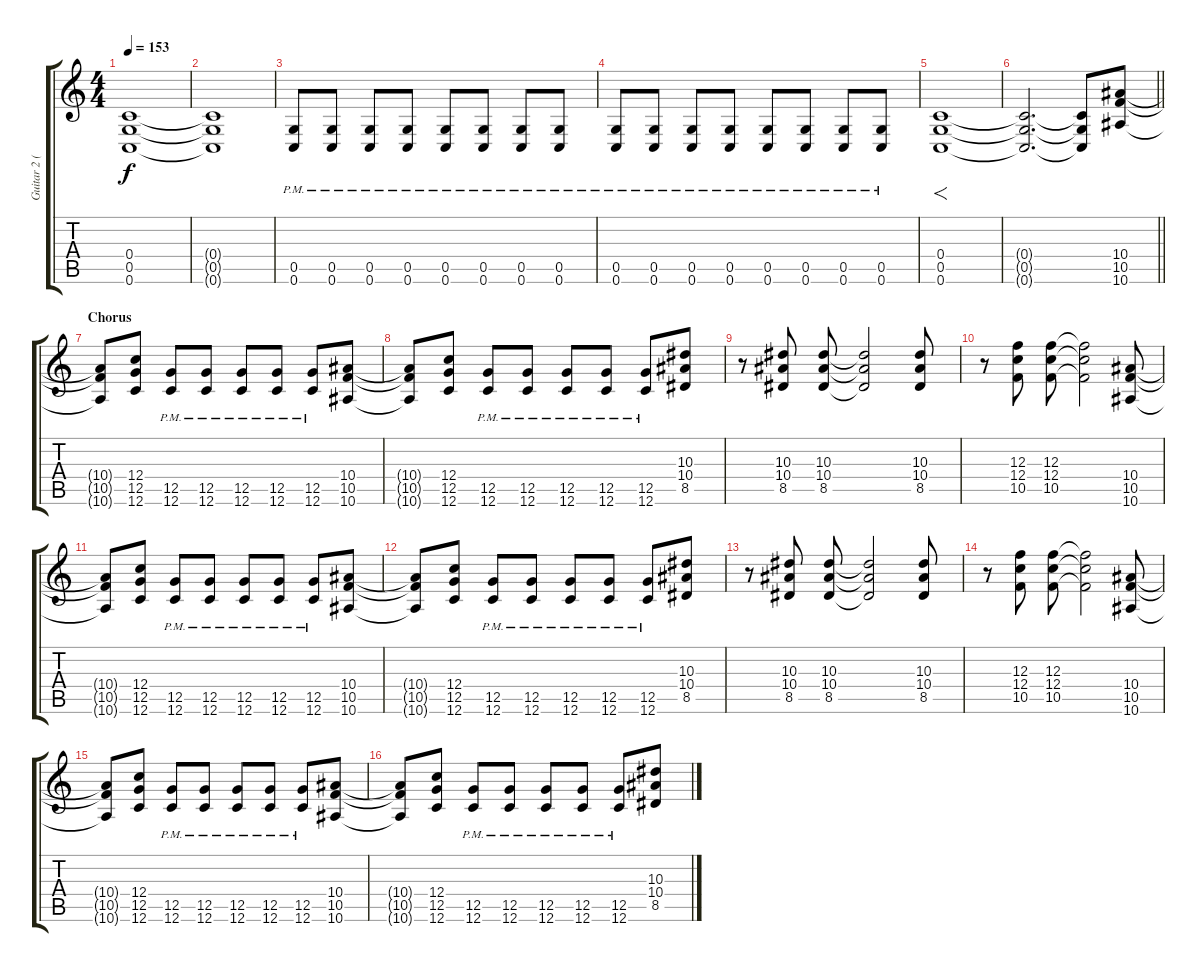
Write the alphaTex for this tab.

\track ("Guitar 2 (Travis Miguel)" "Guitar 2 (") {instrument distortionguitar}
\staff {score tabs}
\tuning (D4 A3 F3 C3 G2 C2) {hide}
\ts (4 4)
\tempo 153
\clef g2
\ks c
(0.4{t} 0.5{t} 0.6{t}).1{dy f} |
(0.4{t} 0.5{t} 0.6{t}).1 |
(0.5{pm} 0.6{pm}).8 (0.5{pm} 0.6{pm}).8 (0.5{pm} 0.6{pm}).8 (0.5{pm} 0.6{pm}).8 (0.5{pm} 0.6{pm}).8 (0.5{pm} 0.6{pm}).8 (0.5{pm} 0.6{pm}).8 (0.5{pm} 0.6{pm}).8 |
(0.5{pm} 0.6{pm}).8 (0.5{pm} 0.6{pm}).8 (0.5{pm} 0.6{pm}).8 (0.5{pm} 0.6{pm}).8 (0.5{pm} 0.6{pm}).8 (0.5{pm} 0.6{pm}).8 (0.5{pm} 0.6{pm}).8 (0.5{pm} 0.6{pm}).8 |
(0.4 0.5 0.6).1{f} |
\barLineRight lightlight
(0.4{t} 0.5{t} 0.6{t}).2{d} (0.4{t} 0.5{t} 0.6{t}).8 (10.4 10.5 10.6).8 |
\section ("" "Chorus")
(10.4{t} 10.5{t} 10.6{t}).8 (12.4 12.5 12.6).8 (12.5{pm} 12.6{pm}).8 (12.5{pm} 12.6{pm}).8 (12.5{pm} 12.6{pm}).8 (12.5{pm} 12.6{pm}).8 (12.5{pm} 12.6{pm}).8 (10.4 10.5 10.6).8 |
(10.4{t} 10.5{t} 10.6{t}).8 (12.4 12.5 12.6).8 (12.5{pm} 12.6{pm}).8 (12.5{pm} 12.6{pm}).8 (12.5{pm} 12.6{pm}).8 (12.5{pm} 12.6{pm}).8 (12.5{pm} 12.6{pm}).8 (10.3 10.4 8.5).8 |
r.8 (10.3 10.4 8.5).8 (10.3 10.4 8.5).8 (10.3{t} 10.4{t} 8.5{t}).2 (10.3 10.4 8.5).8 |
r.8 (12.3 12.4 10.5).8 (12.3 12.4 10.5).8 (12.3{t} 12.4{t} 10.5{t}).2 (10.4 10.5 10.6).8 |
(10.4{t} 10.5{t} 10.6{t}).8 (12.4 12.5 12.6).8 (12.5{pm} 12.6{pm}).8 (12.5{pm} 12.6{pm}).8 (12.5{pm} 12.6{pm}).8 (12.5{pm} 12.6{pm}).8 (12.5{pm} 12.6{pm}).8 (10.4 10.5 10.6).8 |
(10.4{t} 10.5{t} 10.6{t}).8 (12.4 12.5 12.6).8 (12.5{pm} 12.6{pm}).8 (12.5{pm} 12.6{pm}).8 (12.5{pm} 12.6{pm}).8 (12.5{pm} 12.6{pm}).8 (12.5{pm} 12.6{pm}).8 (10.3 10.4 8.5).8 |
r.8 (10.3 10.4 8.5).8 (10.3 10.4 8.5).8 (10.3{t} 10.4{t} 8.5{t}).2 (10.3 10.4 8.5).8 |
r.8 (12.3 12.4 10.5).8 (12.3 12.4 10.5).8 (12.3{t} 12.4{t} 10.5{t}).2 (10.4 10.5 10.6).8 |
(10.4{t} 10.5{t} 10.6{t}).8 (12.4 12.5 12.6).8 (12.5{pm} 12.6{pm}).8 (12.5{pm} 12.6{pm}).8 (12.5{pm} 12.6{pm}).8 (12.5{pm} 12.6{pm}).8 (12.5{pm} 12.6{pm}).8 (10.4 10.5 10.6).8 |
(10.4{t} 10.5{t} 10.6{t}).8 (12.4 12.5 12.6).8 (12.5{pm} 12.6{pm}).8 (12.5{pm} 12.6{pm}).8 (12.5{pm} 12.6{pm}).8 (12.5{pm} 12.6{pm}).8 (12.5{pm} 12.6{pm}).8 (10.3 10.4 8.5).8
